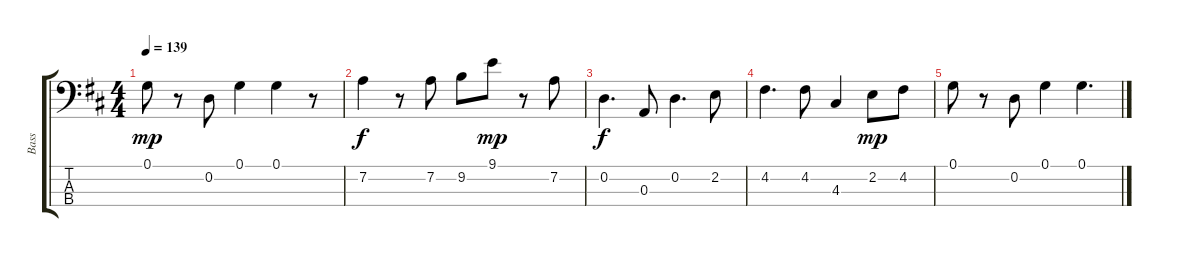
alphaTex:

\track ("Bass" "Bass") {instrument electricbasspick}
\staff {score tabs}
\tuning (G2 D2 A1 E1) {hide}
\ts (4 4)
\tempo 139
\clef f4
\ks d
0.1.8{dy mp} r.8 0.2.8 0.1.4 0.1.4 r.8 |
7.2.4{dy f} r.8 7.2.8 9.2.8 9.1.8{dy mp} r.8 7.2.8 |
0.2.4{d dy f} 0.3.8 0.2.4{d} 2.2.8 |
4.2.4{d} 4.2.8 4.3.4 2.2.8{dy mp} 4.2.8 |
0.1.8 r.8 0.2.8 0.1.4 0.1.4{d}
